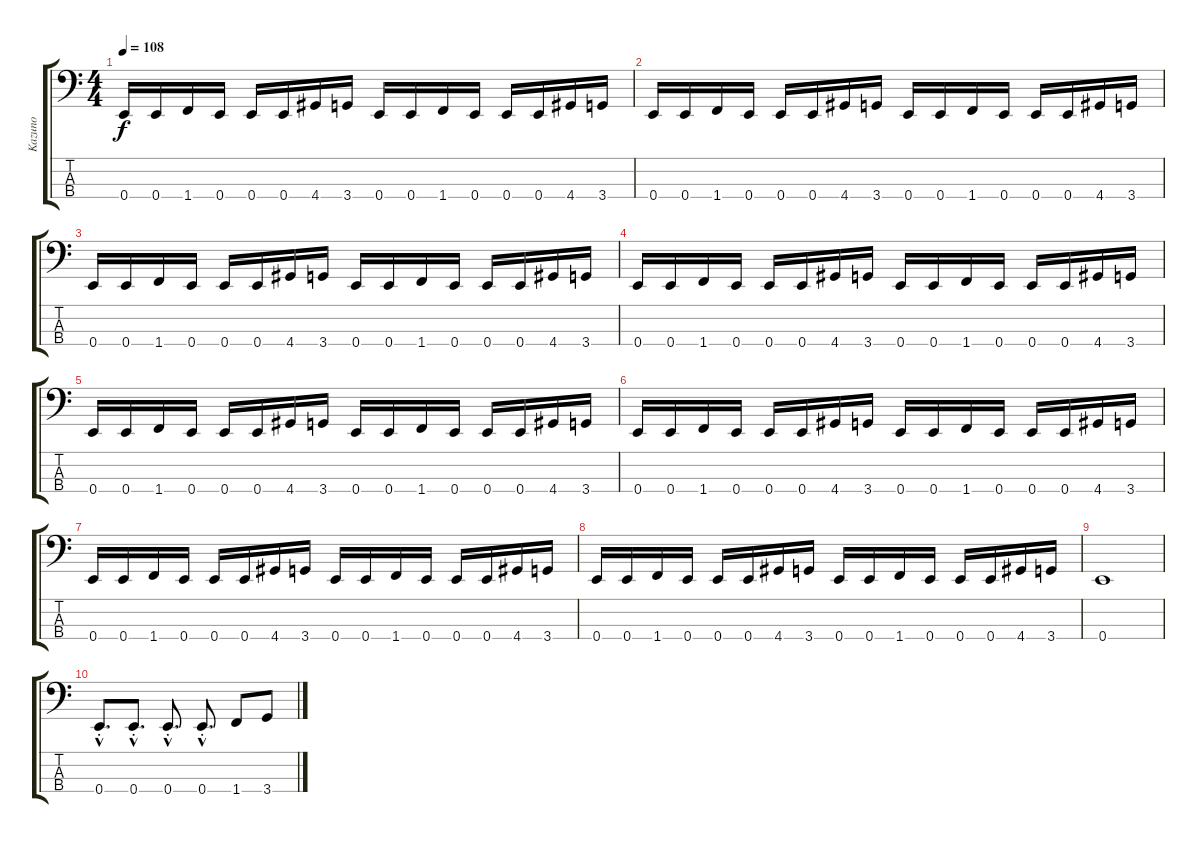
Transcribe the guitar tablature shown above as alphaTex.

\track ("Kazuno" "Kazuno") {instrument electricbassfinger}
\staff {score tabs}
\tuning (G2 D2 A1 E1) {hide}
\ts (4 4)
\tempo 108
\clef f4
\ks c
0.4.16{dy f} 0.4.16 1.4.16 0.4.16 0.4.16 0.4.16 4.4.16 3.4.16 0.4.16 0.4.16 1.4.16 0.4.16 0.4.16 0.4.16 4.4.16 3.4.16 |
0.4.16 0.4.16 1.4.16 0.4.16 0.4.16 0.4.16 4.4.16 3.4.16 0.4.16 0.4.16 1.4.16 0.4.16 0.4.16 0.4.16 4.4.16 3.4.16 |
0.4.16 0.4.16 1.4.16 0.4.16 0.4.16 0.4.16 4.4.16 3.4.16 0.4.16 0.4.16 1.4.16 0.4.16 0.4.16 0.4.16 4.4.16 3.4.16 |
0.4.16 0.4.16 1.4.16 0.4.16 0.4.16 0.4.16 4.4.16 3.4.16 0.4.16 0.4.16 1.4.16 0.4.16 0.4.16 0.4.16 4.4.16 3.4.16 |
0.4.16 0.4.16 1.4.16 0.4.16 0.4.16 0.4.16 4.4.16 3.4.16 0.4.16 0.4.16 1.4.16 0.4.16 0.4.16 0.4.16 4.4.16 3.4.16 |
0.4.16 0.4.16 1.4.16 0.4.16 0.4.16 0.4.16 4.4.16 3.4.16 0.4.16 0.4.16 1.4.16 0.4.16 0.4.16 0.4.16 4.4.16 3.4.16 |
0.4.16 0.4.16 1.4.16 0.4.16 0.4.16 0.4.16 4.4.16 3.4.16 0.4.16 0.4.16 1.4.16 0.4.16 0.4.16 0.4.16 4.4.16 3.4.16 |
0.4.16 0.4.16 1.4.16 0.4.16 0.4.16 0.4.16 4.4.16 3.4.16 0.4.16 0.4.16 1.4.16 0.4.16 0.4.16 0.4.16 4.4.16 3.4.16 |
0.4.1 |
0.4{hac st}.8{d} 0.4{hac st}.8{d} 0.4{hac st}.8{d} 0.4{hac st}.8{d} 1.4.8 3.4.8
